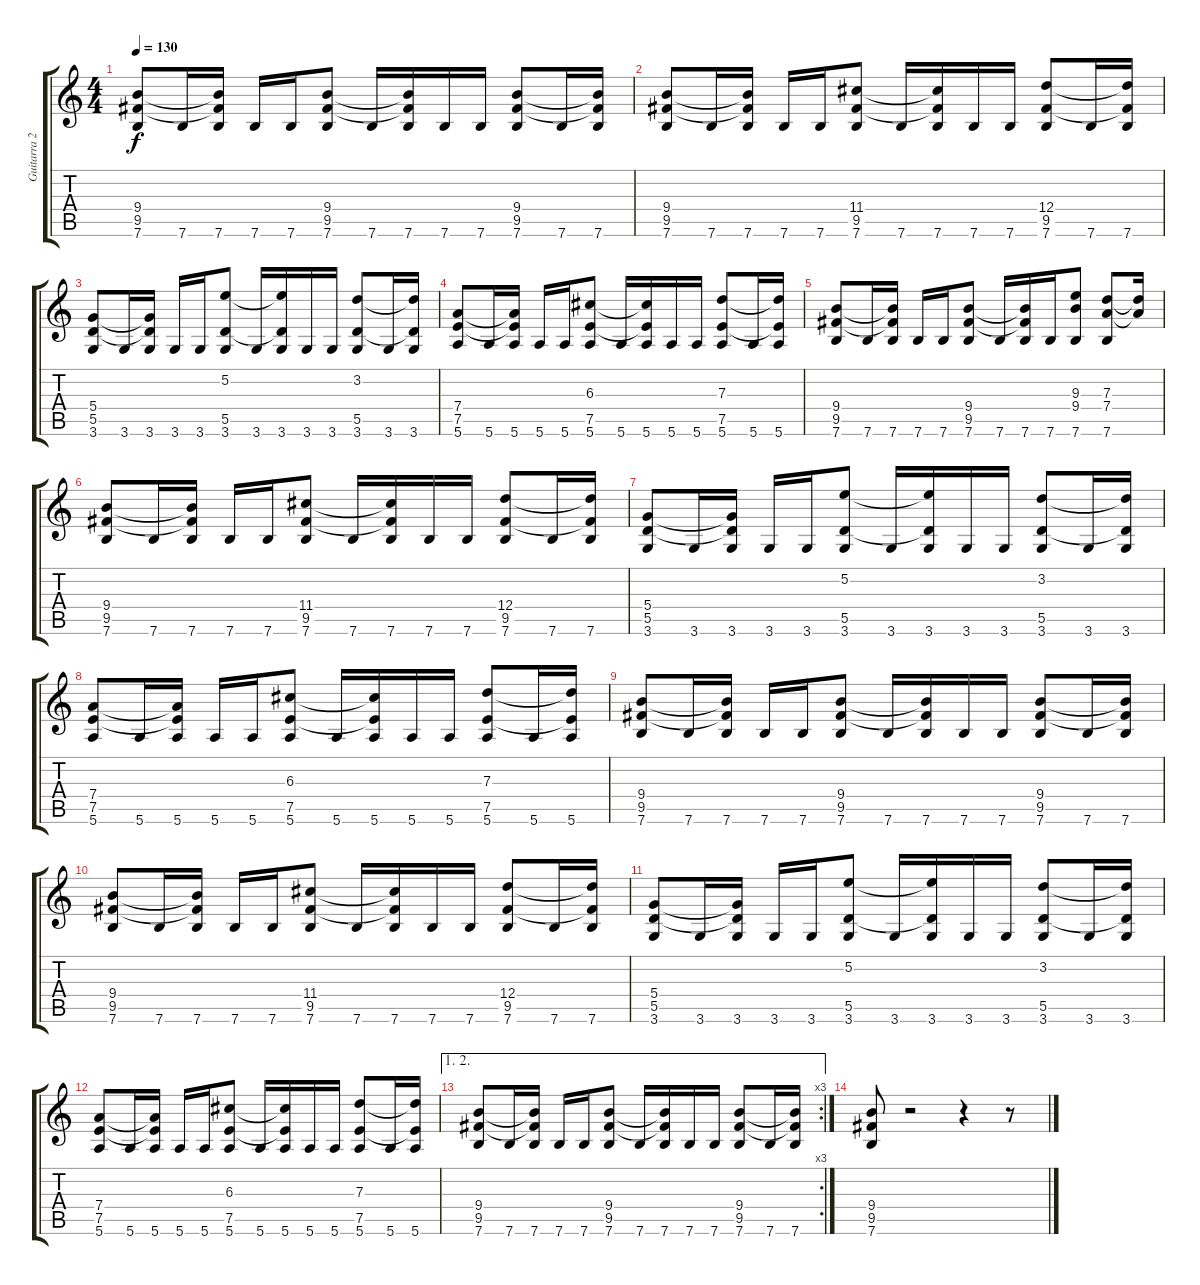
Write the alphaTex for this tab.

\track ("Guitarra 2" "Guitarra 2") {instrument distortionguitar}
\staff {score tabs}
\tuning (E4 B3 G3 D3 A2 E2) {hide}
\ts (4 4)
\tempo 130
\clef g2
\ks c
(9.4 9.5 7.6).8{dy f} 7.6.16 (9.4{t} 9.5{t} 7.6).16 7.6.16 7.6.16 (9.4 9.5 7.6).8 7.6.16 (9.4{t} 9.5{t} 7.6).16 7.6.16 7.6.16 (9.4 9.5 7.6).8 7.6.16 (9.4{t} 9.5{t} 7.6).16 |
(9.4 9.5 7.6).8 7.6.16 (9.4{t} 9.5{t} 7.6).16 7.6.16 7.6.16 (11.4 9.5 7.6).8 7.6.16 (11.4{t} 9.5{t} 7.6).16 7.6.16 7.6.16 (12.4 9.5 7.6).8 7.6.16 (12.4{t} 9.5{t} 7.6).16 |
(5.4 5.5 3.6).8 3.6.16 (5.4{t} 5.5{t} 3.6).16 3.6.16 3.6.16 (5.2 5.5 3.6).8 3.6.16 (5.2{t} 5.5{t} 3.6).16 3.6.16 3.6.16 (3.2 5.5 3.6).8 3.6.16 (3.2{t} 5.5{t} 3.6).16 |
(7.4 7.5 5.6).8 5.6.16 (7.4{t} 7.5{t} 5.6).16 5.6.16 5.6.16 (6.3 7.5 5.6).8 5.6.16 (6.3{t} 7.5{t} 5.6).16 5.6.16 5.6.16 (7.3 7.5 5.6).8 5.6.16 (7.3{t} 7.5{t} 5.6).16 |
(9.4 9.5 7.6).8 7.6.16 (9.4{t} 9.5{t} 7.6).16 7.6.16 7.6.16 (9.4 9.5 7.6).8 7.6.16 (9.4{t} 9.5{t} 7.6).16 7.6.16 (9.3 9.4 7.6).8 (7.3 7.4 7.6).8 (7.3{t} 7.4{t}).16 |
(9.4 9.5 7.6).8 7.6.16 (9.4{t} 9.5{t} 7.6).16 7.6.16 7.6.16 (11.4 9.5 7.6).8 7.6.16 (11.4{t} 9.5{t} 7.6).16 7.6.16 7.6.16 (12.4 9.5 7.6).8 7.6.16 (12.4{t} 9.5{t} 7.6).16 |
(5.4 5.5 3.6).8 3.6.16 (5.4{t} 5.5{t} 3.6).16 3.6.16 3.6.16 (5.2 5.5 3.6).8 3.6.16 (5.2{t} 5.5{t} 3.6).16 3.6.16 3.6.16 (3.2 5.5 3.6).8 3.6.16 (3.2{t} 5.5{t} 3.6).16 |
(7.4 7.5 5.6).8 5.6.16 (7.4{t} 7.5{t} 5.6).16 5.6.16 5.6.16 (6.3 7.5 5.6).8 5.6.16 (6.3{t} 7.5{t} 5.6).16 5.6.16 5.6.16 (7.3 7.5 5.6).8 5.6.16 (7.3{t} 7.5{t} 5.6).16 |
(9.4 9.5 7.6).8 7.6.16 (9.4{t} 9.5{t} 7.6).16 7.6.16 7.6.16 (9.4 9.5 7.6).8 7.6.16 (9.4{t} 9.5{t} 7.6).16 7.6.16 7.6.16 (9.4 9.5 7.6).8 7.6.16 (9.4{t} 9.5{t} 7.6).16 |
(9.4 9.5 7.6).8 7.6.16 (9.4{t} 9.5{t} 7.6).16 7.6.16 7.6.16 (11.4 9.5 7.6).8 7.6.16 (11.4{t} 9.5{t} 7.6).16 7.6.16 7.6.16 (12.4 9.5 7.6).8 7.6.16 (12.4{t} 9.5{t} 7.6).16 |
(5.4 5.5 3.6).8 3.6.16 (5.4{t} 5.5{t} 3.6).16 3.6.16 3.6.16 (5.2 5.5 3.6).8 3.6.16 (5.2{t} 5.5{t} 3.6).16 3.6.16 3.6.16 (3.2 5.5 3.6).8 3.6.16 (3.2{t} 5.5{t} 3.6).16 |
(7.4 7.5 5.6).8 5.6.16 (7.4{t} 7.5{t} 5.6).16 5.6.16 5.6.16 (6.3 7.5 5.6).8 5.6.16 (6.3{t} 7.5{t} 5.6).16 5.6.16 5.6.16 (7.3 7.5 5.6).8 5.6.16 (7.3{t} 7.5{t} 5.6).16 |
\ae (1 2)
\rc 3
(9.4 9.5 7.6).8 7.6.16 (9.4{t} 9.5{t} 7.6).16 7.6.16 7.6.16 (9.4 9.5 7.6).8 7.6.16 (9.4{t} 9.5{t} 7.6).16 7.6.16 7.6.16 (9.4 9.5 7.6).8 7.6.16 (9.4{t} 9.5{t} 7.6).16 |
(9.4 9.5 7.6).8 r.2 r.4 r.8
